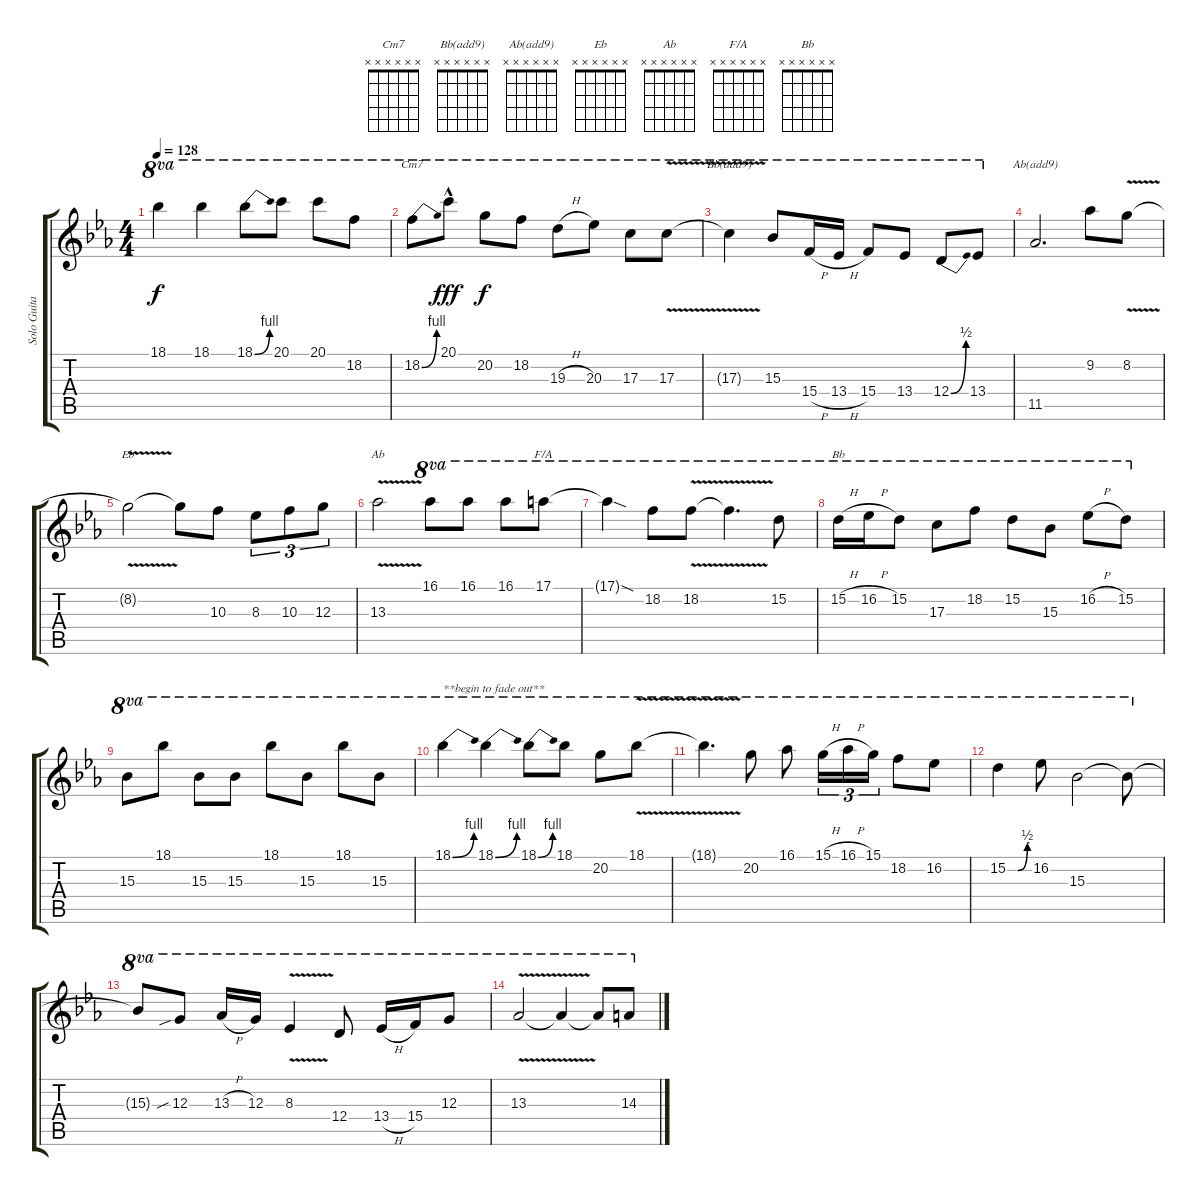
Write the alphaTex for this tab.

\track ("Solo Guitar" "Solo Guita") {instrument distortionguitar}
\staff {score tabs}
\tuning (E4 B3 G3 D3 A2 E2) {hide}
\chord ("Cm7" x x x x x x)
\chord ("Bb(add9)" x x x x x x)
\chord ("Ab(add9)" x x x x x x)
\chord ("Eb" x x x x x x)
\chord ("Ab" x x x x x x)
\chord ("F/A" x x x x x x)
\chord ("Bb" x x x x x x)
\ts (4 4)
\tempo 128
\clef g2
\ks eb
18.1{t}.4{ot 8va dy f} 18.1.4{ot 8va} 18.1{be (bend 0 0 60 4)}.8{ot 8va} 20.1.8{ot 8va} 20.1.8{ot 8va} 18.2.8{ot 8va} |
18.2{be (bend 0 0 60 4)}.8{ch "Cm7" ot 8va} 20.1{hac}.8{ot 8va dy fff} 20.2.8{ot 8va dy f} 18.2.8{ot 8va} 19.3{h}.8{ot 8va} 20.3.8{ot 8va} 17.3.8{ot 8va} 17.3{v}.8{ot 8va} |
17.3{t}.4{ch "Bb(add9)" ot 8va} 15.3.8{ot 8va} 15.4{h}.16{ot 8va} 13.4{h}.16{ot 8va} 15.4.8{ot 8va} 13.4.8{ot 8va} 12.4{be (bend 0 0 60 2)}.8{ot 8va} 13.4.8{ot 8va} |
11.5.2{d ch "Ab(add9)"} 9.2.8 8.2{v}.8 |
8.2{t}.2{ch "Eb"} 8.2{t}.8 10.3.8 8.3.8{tu (3 2)} 10.3.8{tu (3 2)} 12.3.8{tu (3 2)} |
13.3{v}.2{ch "Ab"} 16.1.8{ot 8va} 16.1.8{ot 8va} 16.1.8{ot 8va} 17.1.8{ch "F/A" ot 8va} |
17.1{sod t}.4{ot 8va} 18.2.8{ot 8va} 18.2{v}.8{ot 8va} 18.2{t}.4{d ot 8va} 15.2.8{ot 8va} |
15.2{h}.16{ch "Bb" ot 8va} 16.2{h}.16{ot 8va} 15.2.8{ot 8va} 17.3.8{ot 8va} 18.2.8{ot 8va} 15.2.8{ot 8va} 15.3.8{ot 8va} 16.2{h}.8{ot 8va} 15.2.8{ot 8va} |
15.3.8{ot 8va} 18.1.8{ot 8va} 15.3.8{ot 8va} 15.3.8{ot 8va} 18.1.8{ot 8va} 15.3.8{ot 8va} 18.1.8{ot 8va} 15.3.8{ot 8va} |
18.1{be (bend 0 0 60 4)}.4{ot 8va txt "**begin to fade out**"} 18.1{be (bend 0 0 60 4)}.4{ot 8va} 18.1{be (bend 0 0 60 4)}.8{ot 8va} 18.1.8{ot 8va} 20.2.8{ot 8va} 18.1{v}.8{ot 8va} |
18.1{t}.4{d ot 8va} 20.2.8{ot 8va} 16.1.8{ot 8va} 15.1{h}.16{tu (3 2) ot 8va} 16.1{h}.16{tu (3 2) ot 8va} 15.1.16{tu (3 2) ot 8va} 18.2.8{ot 8va} 16.2.8{ot 8va} |
15.2{be (custom 0 0 29 0 55 2 60 2)}.4{ot 8va} 16.2.8{ot 8va} 15.3.2{ot 8va} 15.3{t}.8{ot 8va} |
15.3{t}.8{ot 8va} 12.3{sib}.8{ot 8va} 13.3{h}.16{ot 8va} 12.3.16{ot 8va} 8.3{v}.4{ot 8va} 12.4.8{ot 8va} 13.4{h}.16{ot 8va} 15.4.16{ot 8va} 12.3.8{ot 8va} |
13.3{v}.2{ot 8va} 13.3{t}.4{ot 8va} 13.3{t}.8{ot 8va} 14.3.8{ot 8va}
